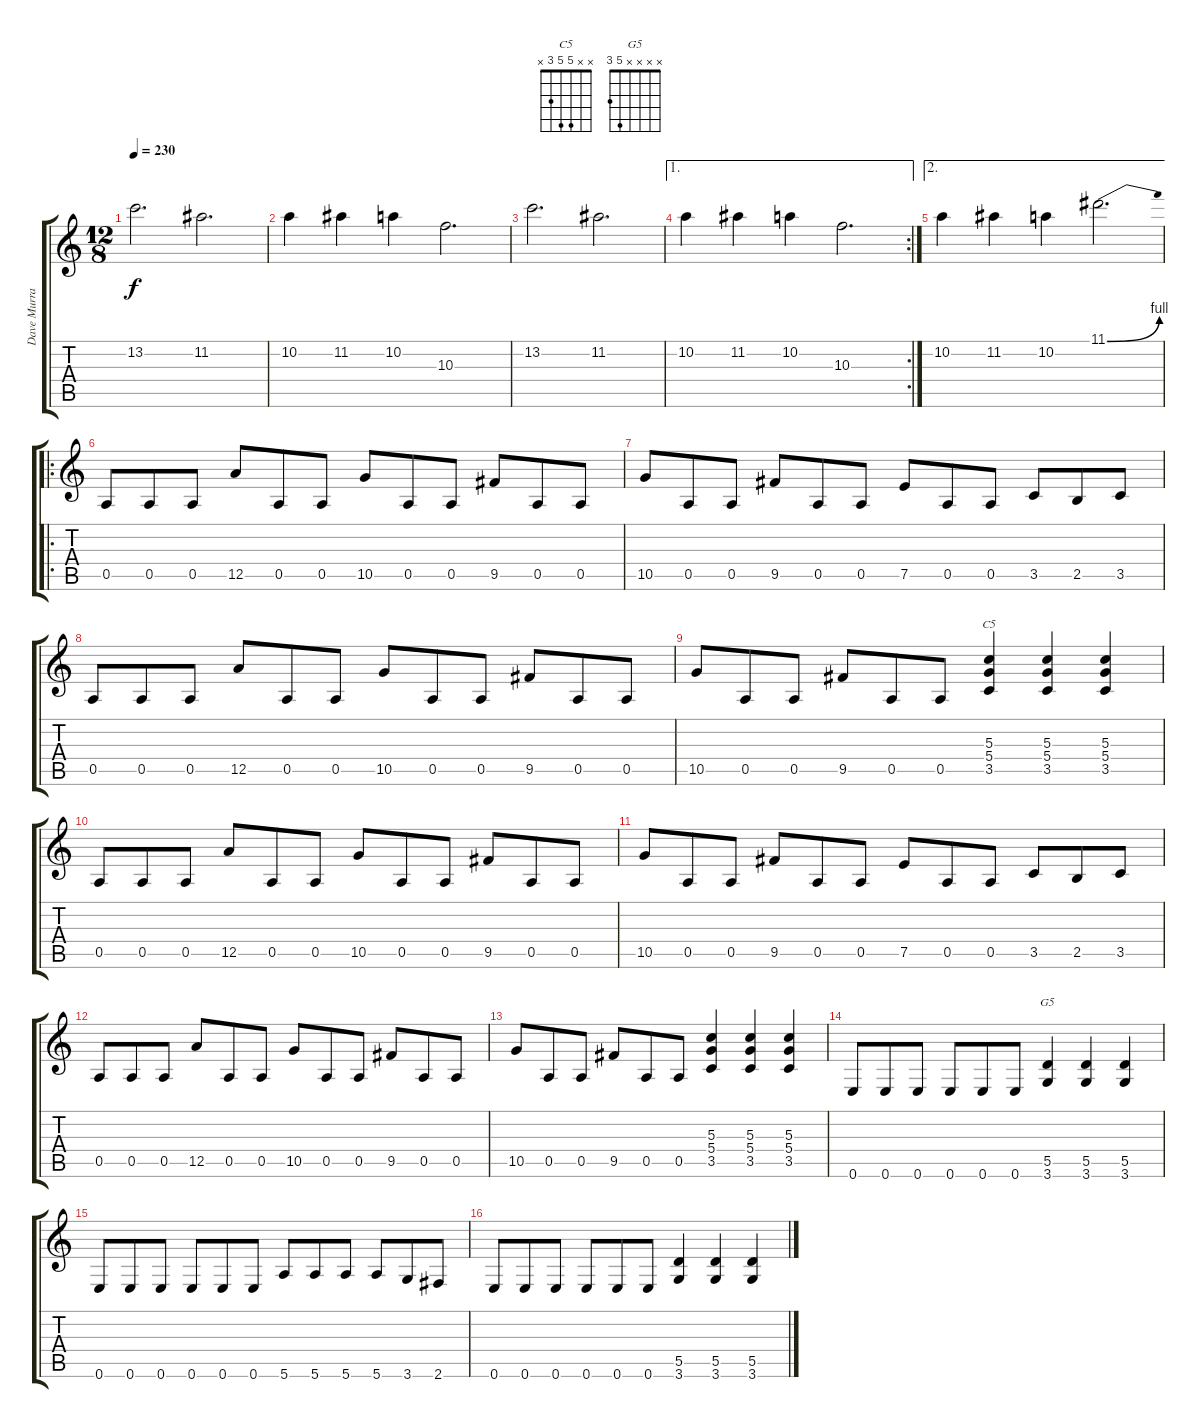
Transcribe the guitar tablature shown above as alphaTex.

\track ("Dave Murray" "Dave Murra") {instrument distortionguitar}
\staff {score tabs}
\tuning (E4 B3 G3 D3 A2 E2) {hide}
\chord ("C5" x x 5 5 3 x)
\chord ("G5" x x x x 5 3)
\ts (12 8)
\tempo 230
\clef g2
\ks c
13.2.2{d dy f} 11.2.2{d} |
10.2.4 11.2.4 10.2.4 10.3.2{d} |
13.2.2{d} 11.2.2{d} |
\ae 1
\rc 2
10.2.4 11.2.4 10.2.4 10.3.2{d} |
\ae 2
10.2.4 11.2.4 10.2.4 11.1{be (bend 0 0 60 4)}.2{d} |
\ro
0.5.8 0.5.8 0.5.8 12.5.8 0.5.8 0.5.8 10.5.8 0.5.8 0.5.8 9.5.8 0.5.8 0.5.8 |
10.5.8 0.5.8 0.5.8 9.5.8 0.5.8 0.5.8 7.5.8 0.5.8 0.5.8 3.5.8 2.5.8 3.5.8 |
0.5.8 0.5.8 0.5.8 12.5.8 0.5.8 0.5.8 10.5.8 0.5.8 0.5.8 9.5.8 0.5.8 0.5.8 |
10.5.8 0.5.8 0.5.8 9.5.8 0.5.8 0.5.8 (5.3 5.4 3.5).4{ch "C5"} (5.3 5.4 3.5).4 (5.3 5.4 3.5).4 |
0.5.8 0.5.8 0.5.8 12.5.8 0.5.8 0.5.8 10.5.8 0.5.8 0.5.8 9.5.8 0.5.8 0.5.8 |
10.5.8 0.5.8 0.5.8 9.5.8 0.5.8 0.5.8 7.5.8 0.5.8 0.5.8 3.5.8 2.5.8 3.5.8 |
0.5.8 0.5.8 0.5.8 12.5.8 0.5.8 0.5.8 10.5.8 0.5.8 0.5.8 9.5.8 0.5.8 0.5.8 |
10.5.8 0.5.8 0.5.8 9.5.8 0.5.8 0.5.8 (5.3 5.4 3.5).4 (5.3 5.4 3.5).4 (5.3 5.4 3.5).4 |
0.6.8 0.6.8 0.6.8 0.6.8 0.6.8 0.6.8 (5.5 3.6).4{ch "G5"} (5.5 3.6).4 (5.5 3.6).4 |
0.6.8 0.6.8 0.6.8 0.6.8 0.6.8 0.6.8 5.6.8 5.6.8 5.6.8 5.6.8 3.6.8 2.6.8 |
0.6.8 0.6.8 0.6.8 0.6.8 0.6.8 0.6.8 (5.5 3.6).4 (5.5 3.6).4 (5.5 3.6).4
